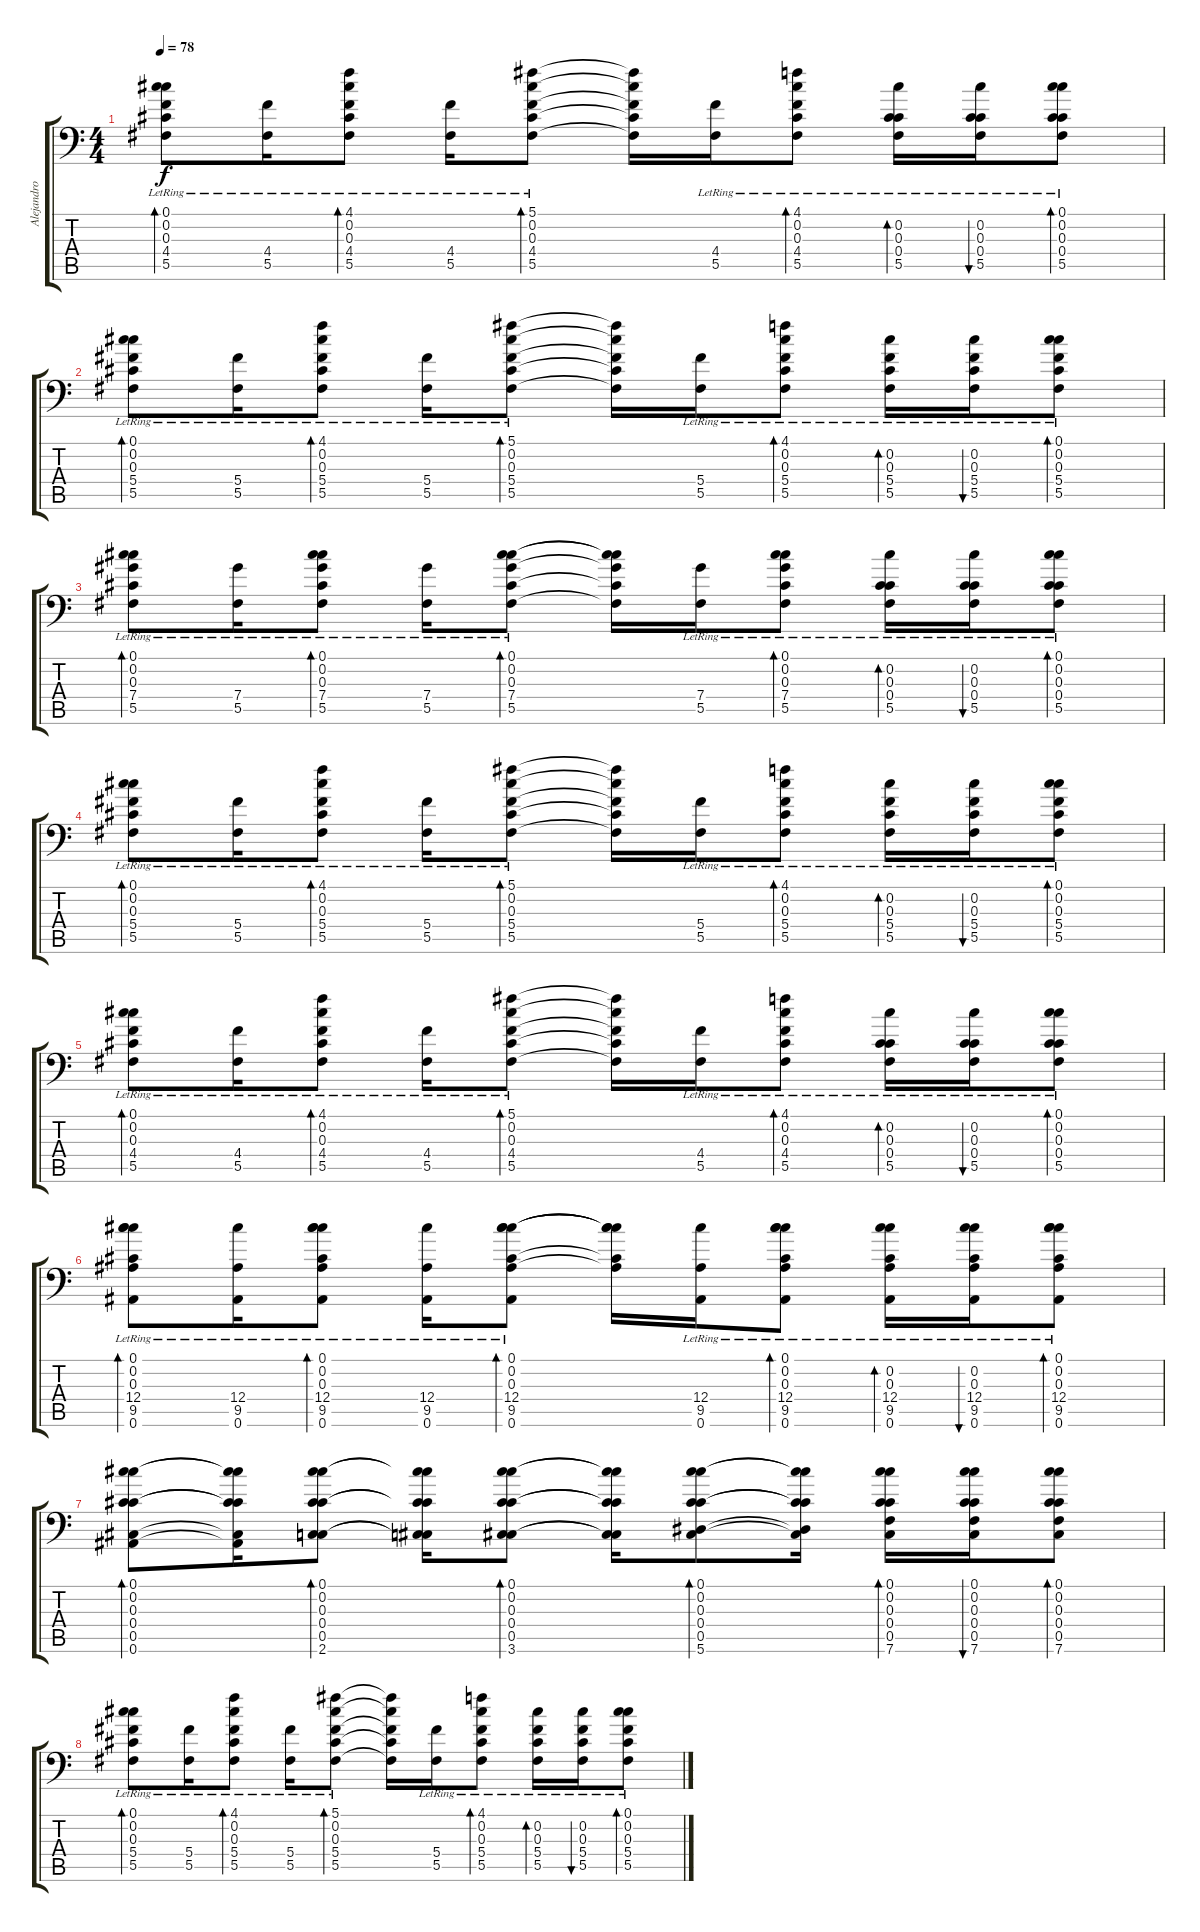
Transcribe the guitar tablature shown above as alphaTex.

\track ("Alejandro Manzano" "Alejandro ") {instrument acousticguitarnylon}
\staff {score tabs}
\tuning (Db4 Db4 Db3 Db3 Db2 Bb1) {hide}
\ts (4 4)
\tempo 78
\clef f4
\ks c
(0.1{lr} 0.2{lr} 0.3{lr} 4.4{lr} 5.5{lr}).8{bd 30 dy f} (4.4{lr} 5.5{lr}).16 (4.1{lr} 0.2{lr} 0.3{lr} 4.4{lr} 5.5{lr}).8{bd 30} (4.4{lr} 5.5{lr}).16 (5.1{lr} 0.2{lr} 0.3{lr} 4.4{lr} 5.5{lr}).8{bd 30} (5.1{t} 0.2{t} 0.3{t} 4.4{t} 5.5{t}).16 (4.4{lr} 5.5{lr}).16 (4.1{lr} 0.2{lr} 0.3{lr} 4.4{lr} 5.5{lr}).8{bd 30} (0.2{lr} 0.3{lr} 0.4{lr} 5.5{lr}).16{bd 30} (0.2{lr} 0.3{lr} 0.4{lr} 5.5{lr}).16{bu 30} (0.1{lr} 0.2{lr} 0.3{lr} 0.4{lr} 5.5{lr}).8{bd 30} |
(0.1{lr} 0.2{lr} 0.3{lr} 5.4{lr} 5.5{lr}).8{bd 30} (5.4{lr} 5.5{lr}).16 (4.1{lr} 0.2{lr} 0.3{lr} 5.4{lr} 5.5{lr}).8{bd 30} (5.4{lr} 5.5{lr}).16 (5.1{lr} 0.2{lr} 0.3{lr} 5.4{lr} 5.5{lr}).8{bd 30} (5.1{t} 0.2{t} 0.3{t} 5.4{t} 5.5{t}).16 (5.4{lr} 5.5{lr}).16 (4.1{lr} 0.2{lr} 0.3{lr} 5.4{lr} 5.5{lr}).8{bd 30} (0.2{lr} 0.3{lr} 5.4{lr} 5.5{lr}).16{bd 30} (0.2{lr} 0.3{lr} 5.4{lr} 5.5{lr}).16{bu 30} (0.1{lr} 0.2{lr} 0.3{lr} 5.4{lr} 5.5{lr}).8{bd 30} |
(0.1{lr} 0.2{lr} 0.3{lr} 7.4{lr} 5.5{lr}).8{bd 30} (7.4{lr} 5.5{lr}).16 (0.1{lr} 0.2{lr} 0.3{lr} 7.4{lr} 5.5{lr}).8{bd 30} (7.4{lr} 5.5{lr}).16 (0.1{lr} 0.2{lr} 0.3{lr} 7.4{lr} 5.5{lr}).8{bd 30} (0.1{t} 0.2{t} 0.3{t} 7.4{t} 5.5{t}).16 (7.4{lr} 5.5{lr}).16 (0.1{lr} 0.2{lr} 0.3{lr} 7.4{lr} 5.5{lr}).8{bd 30} (0.2{lr} 0.3{lr} 0.4{lr} 5.5{lr}).16{bd 30} (0.2{lr} 0.3{lr} 0.4{lr} 5.5{lr}).16{bu 30} (0.1{lr} 0.2{lr} 0.3{lr} 0.4{lr} 5.5{lr}).8{bd 30} |
(0.1{lr} 0.2{lr} 0.3{lr} 5.4{lr} 5.5{lr}).8{bd 30} (5.4{lr} 5.5{lr}).16 (4.1{lr} 0.2{lr} 0.3{lr} 5.4{lr} 5.5{lr}).8{bd 30} (5.4{lr} 5.5{lr}).16 (5.1{lr} 0.2{lr} 0.3{lr} 5.4{lr} 5.5{lr}).8{bd 30} (5.1{t} 0.2{t} 0.3{t} 5.4{t} 5.5{t}).16 (5.4{lr} 5.5{lr}).16 (4.1{lr} 0.2{lr} 0.3{lr} 5.4{lr} 5.5{lr}).8{bd 30} (0.2{lr} 0.3{lr} 5.4{lr} 5.5{lr}).16{bd 30} (0.2{lr} 0.3{lr} 5.4{lr} 5.5{lr}).16{bu 30} (0.1{lr} 0.2{lr} 0.3{lr} 5.4{lr} 5.5{lr}).8{bd 30} |
(0.1{lr} 0.2{lr} 0.3{lr} 4.4{lr} 5.5{lr}).8{bd 30} (4.4{lr} 5.5{lr}).16 (4.1{lr} 0.2{lr} 0.3{lr} 4.4{lr} 5.5{lr}).8{bd 30} (4.4{lr} 5.5{lr}).16 (5.1{lr} 0.2{lr} 0.3{lr} 4.4{lr} 5.5{lr}).8{bd 30} (5.1{t} 0.2{t} 0.3{t} 4.4{t} 5.5{t}).16 (4.4{lr} 5.5{lr}).16 (4.1{lr} 0.2{lr} 0.3{lr} 4.4{lr} 5.5{lr}).8{bd 30} (0.2{lr} 0.3{lr} 0.4{lr} 5.5{lr}).16{bd 30} (0.2{lr} 0.3{lr} 0.4{lr} 5.5{lr}).16{bu 30} (0.1{lr} 0.2{lr} 0.3{lr} 0.4{lr} 5.5{lr}).8{bd 30} |
(0.1{lr} 0.2{lr} 0.3{lr} 12.4{lr} 9.5{lr} 0.6).8{bd 30} (12.4{lr} 9.5{lr} 0.6).16 (0.1{lr} 0.2{lr} 0.3{lr} 12.4{lr} 9.5{lr} 0.6).8{bd 30} (12.4{lr} 9.5{lr} 0.6).16 (0.1{lr} 0.2{lr} 0.3{lr} 12.4{lr} 9.5{lr} 0.6).8{bd 30} (0.1{t} 0.2{t} 0.3{t} 12.4{t} 9.5{t}).16 (12.4{lr} 9.5{lr} 0.6).16 (0.1{lr} 0.2{lr} 0.3{lr} 12.4{lr} 9.5{lr} 0.6).8{bd 30} (0.2{lr} 0.3{lr} 12.4{lr} 9.5{lr} 0.6).16{bd 30} (0.2{lr} 0.3{lr} 12.4{lr} 9.5{lr} 0.6).16{bu 30} (0.1{lr} 0.2{lr} 0.3{lr} 12.4{lr} 9.5{lr} 0.6).8{bd 30} |
(0.1 0.2 0.3 0.4 0.5 0.6).8{bd 30} (0.1{t} 0.2{t} 0.3{t} 0.4{t} 0.5{t} 0.6{t}).16 (0.1 0.2 0.3 0.4 0.5 2.6).8{bd 30} (0.1{t} 0.2{t} 0.3{t} 0.4{t} 0.5{t} 2.6{t}).16 (0.1 0.2 0.3 0.4 0.5 3.6).8{bd 30} (0.1{t} 0.2{t} 0.3{t} 0.4{t} 0.5{t} 3.6{t}).16 (0.1 0.2 0.3 0.4 0.5 5.6).8{bd 30} (0.1{t} 0.2{t} 0.3{t} 0.4{t} 0.5{t} 5.6{t}).16 (0.1 0.2 0.3 0.4 0.5 7.6).16{bd 30} (0.1 0.2 0.3 0.4 0.5 7.6).16{bu 30} (0.1 0.2 0.3 0.4 0.5 7.6).8{bd 30} |
(0.1{lr} 0.2{lr} 0.3{lr} 5.4{lr} 5.5{lr}).8{bd 30} (5.4{lr} 5.5{lr}).16 (4.1{lr} 0.2{lr} 0.3{lr} 5.4{lr} 5.5{lr}).8{bd 30} (5.4{lr} 5.5{lr}).16 (5.1{lr} 0.2{lr} 0.3{lr} 5.4{lr} 5.5{lr}).8{bd 30} (5.1{t} 0.2{t} 0.3{t} 5.4{t} 5.5{t}).16 (5.4{lr} 5.5{lr}).16 (4.1{lr} 0.2{lr} 0.3{lr} 5.4{lr} 5.5{lr}).8{bd 30} (0.2{lr} 0.3{lr} 5.4{lr} 5.5{lr}).16{bd 30} (0.2{lr} 0.3{lr} 5.4{lr} 5.5{lr}).16{bu 30} (0.1{lr} 0.2{lr} 0.3{lr} 5.4{lr} 5.5{lr}).8{bd 30}
